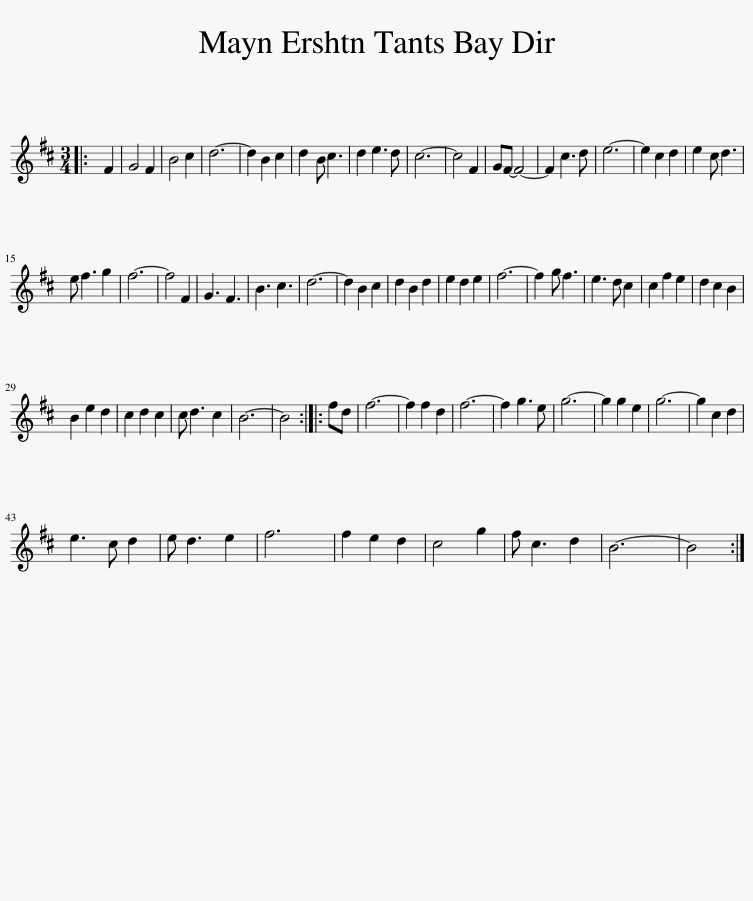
X:1
L:1/8
M:3/4
I:linebreak $
K:Bmin
V:1 treble
V:1
|: F2 | G4 F2 | B4 c2 | d6- | d2 B2 c2 | %5
 d2 B c3 | d2 e3 d | c6- | c4 F2 | GF- F4- | %10
 F2 c3 d | e6- | e2 c2 d2 | e2 c d3 |$ e f3 g2 | %15
 f6- | f4 F2 | G3 F3 | B3 c3 | d6- | %20
 d2 B2 c2 | d2 B2 d2 | e2 d2 e2 | f6- | f2 g f3 | %25
 e3 d c2 | c2 f2 e2 | d2 c2 B2 |$ B2 e2 d2 | c2 d2 c2 | %30
 c d3 c2 | B6- | B4 :: fd | f6- | %35
 f2 f2 d2 | f6- | f2 g3 e | g6- | g2 g2 e2 | %40
 g6- | g2 c2 d2 |$ e3 c d2 | e d3 e2 | f6 | %45
 f2 e2 d2 | c4 g2 | f c3 d2 | B6- | B4 :| %50
